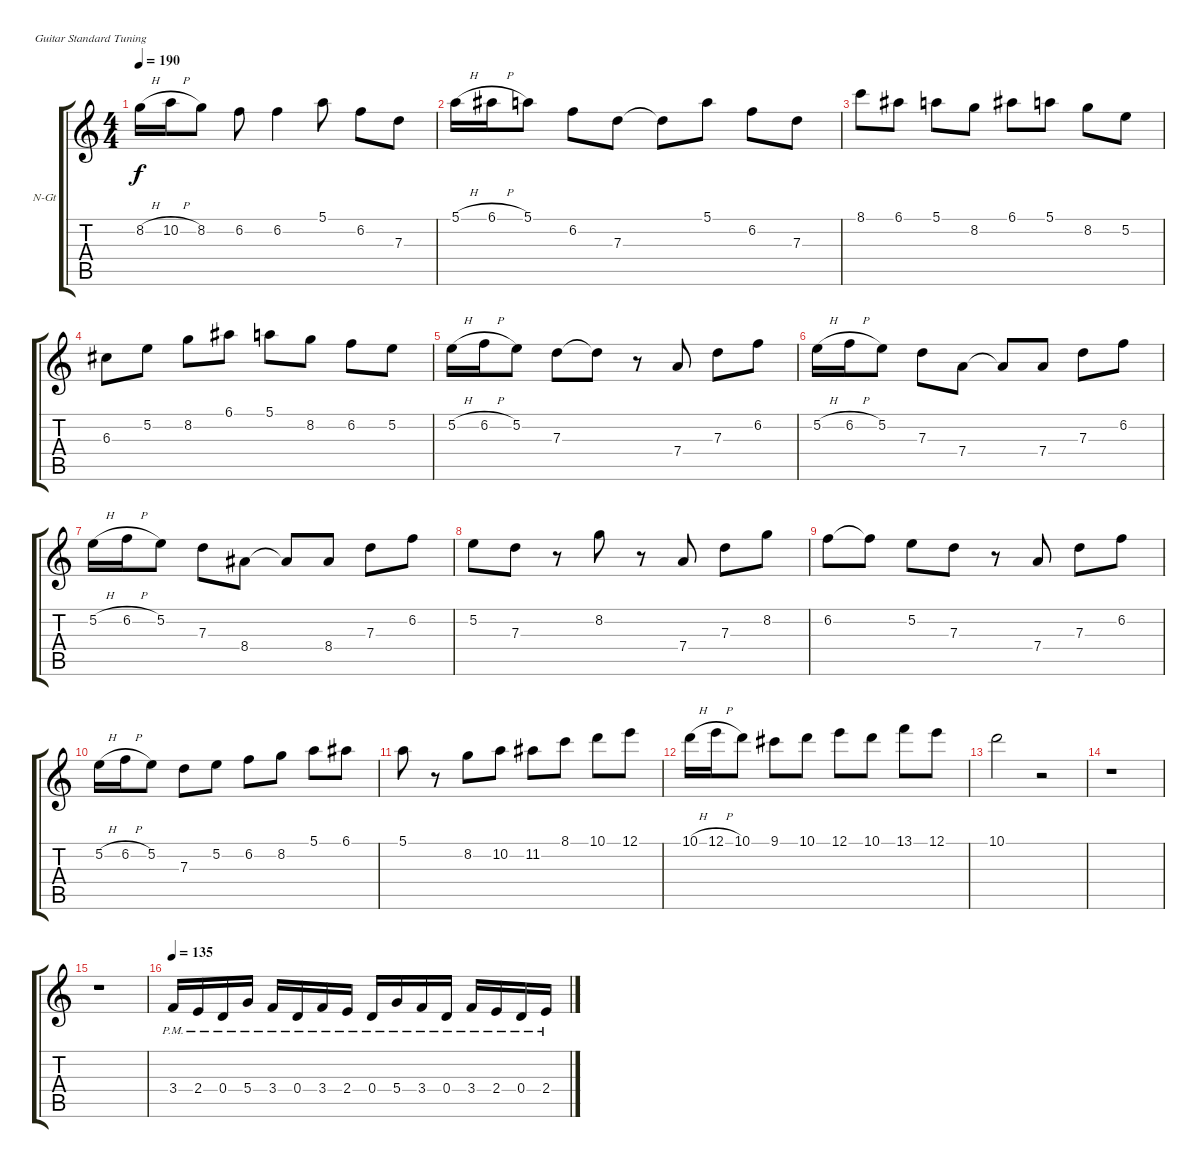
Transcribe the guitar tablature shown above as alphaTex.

\bracketExtendMode groupsimilarinstruments
\firstSystemTrackNameOrientation horizontal
\otherSystemsTrackNameOrientation horizontal
\track ("Rodrigo" "N-Gt") {instrument acousticguitarnylon}
\staff {score tabs}
\tuning (E4 B3 G3 D3 A2 E2)
\ts (4 4)
\tempo 190
\clef g2
\ks c
8.2{h}.16{dy f} 10.2{h}.16 8.2.8 6.2.8 6.2.4 5.1.8 6.2.8 7.3.8 |
5.1{h}.16 6.1{h}.16 5.1.8 6.2.8 7.3.8 7.3{t}.8 5.1.8 6.2.8 7.3.8 |
8.1.8 6.1.8 5.1.8 8.2.8 6.1.8 5.1.8 8.2.8 5.2.8 |
6.3.8 5.2.8 8.2.8 6.1.8 5.1.8 8.2.8 6.2.8 5.2.8 |
5.2{h}.16 6.2{h}.16 5.2.8 7.3.8 7.3{t}.8 r.8 7.4.8 7.3.8 6.2.8 |
5.2{h}.16 6.2{h}.16 5.2.8 7.3.8 7.4.8 7.4{t}.8 7.4.8 7.3.8 6.2.8 |
5.2{h}.16 6.2{h}.16 5.2.8 7.3.8 8.4.8 8.4{t}.8 8.4.8 7.3.8 6.2.8 |
5.2.8 7.3.8 r.8 8.2.8 r.8 7.4.8 7.3.8 8.2.8 |
6.2.8 6.2{t}.8 5.2.8 7.3.8 r.8 7.4.8 7.3.8 6.2.8 |
5.2{h}.16 6.2{h}.16 5.2.8 7.3.8 5.2.8 6.2.8 8.2.8 5.1.8 6.1.8 |
5.1.8 r.8 8.2.8 10.2.8 11.2.8 8.1.8 10.1.8 12.1.8 |
10.1{h}.16 12.1{h}.16 10.1.8 9.1.8 10.1.8 12.1.8 10.1.8 13.1.8 12.1.8 |
10.1.2 r.2 |
r.1 |
r.1 |
\tempo 135
3.4{pm}.16 2.4{pm}.16 0.4{pm}.16 5.4{pm}.16 3.4{pm}.16 0.4{pm}.16 3.4{pm}.16 2.4{pm}.16 0.4{pm}.16 5.4{pm}.16 3.4{pm}.16 0.4{pm}.16 3.4{pm}.16 2.4{pm}.16 0.4{pm}.16 2.4{pm}.16
